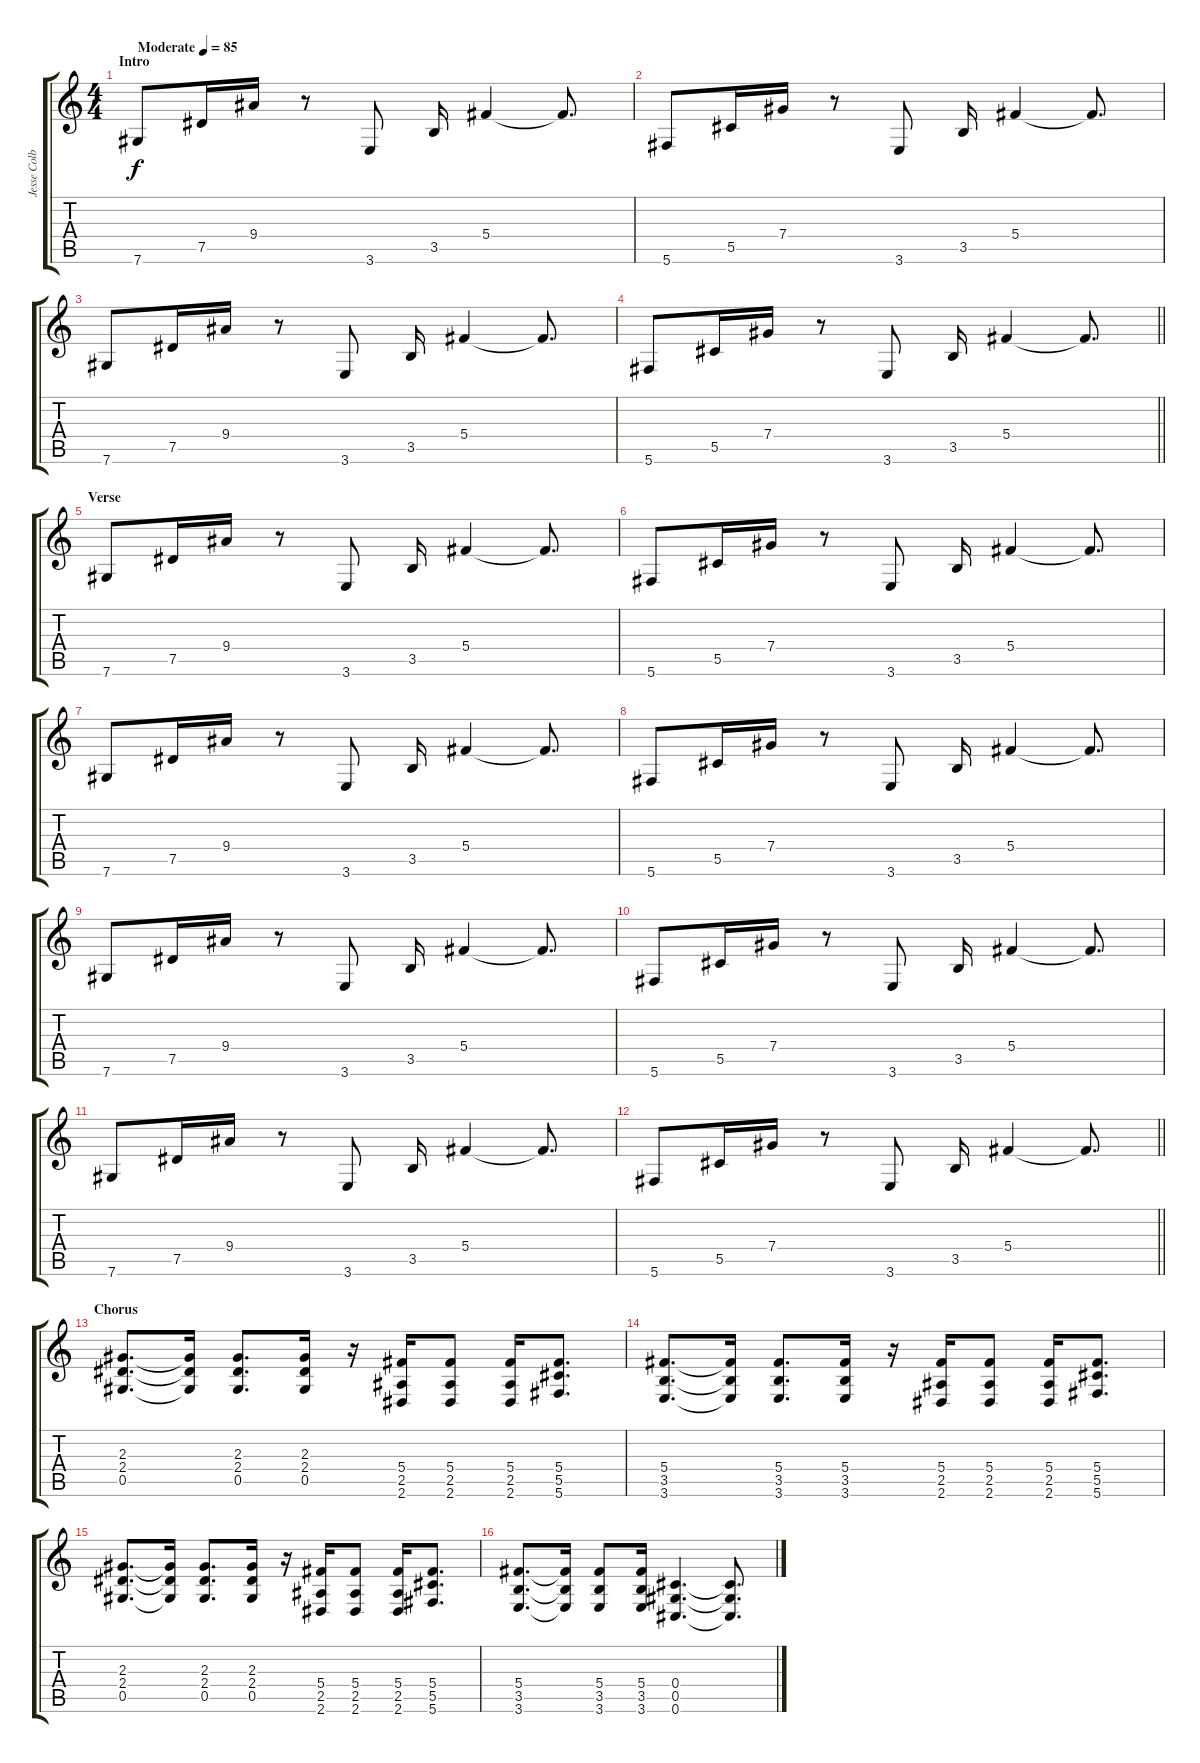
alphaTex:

\track ("Jesse Colburn" "Jesse Colb") {instrument overdrivenguitar}
\staff {score tabs}
\tuning (Eb4 Bb3 Gb3 Db3 Ab2 Db2) {hide}
\ts (4 4)
\section ("" "Intro")
\tempo (85 "Moderate")
\clef g2
\ks c
7.6.8{dy f volume 6 instrument acousticguitarsteel} 7.5.16 9.4.16 r.8 3.6.8 3.5.16 5.4.4 5.4{t}.8{d} |
5.6.8 5.5.16 7.4.16 r.8 3.6.8 3.5.16 5.4.4 5.4{t}.8{d} |
7.6.8 7.5.16 9.4.16 r.8 3.6.8 3.5.16 5.4.4 5.4{t}.8{d} |
\barLineRight lightlight
5.6.8 5.5.16 7.4.16 r.8 3.6.8 3.5.16 5.4.4 5.4{t}.8{d} |
\section ("" "Verse")
7.6.8{volume 10} 7.5.16 9.4.16 r.8 3.6.8 3.5.16 5.4.4 5.4{t}.8{d} |
5.6.8 5.5.16 7.4.16 r.8 3.6.8 3.5.16 5.4.4 5.4{t}.8{d} |
7.6.8 7.5.16 9.4.16 r.8 3.6.8 3.5.16 5.4.4 5.4{t}.8{d} |
5.6.8 5.5.16 7.4.16 r.8 3.6.8 3.5.16 5.4.4 5.4{t}.8{d} |
7.6.8 7.5.16 9.4.16 r.8 3.6.8 3.5.16 5.4.4 5.4{t}.8{d} |
5.6.8 5.5.16 7.4.16 r.8 3.6.8 3.5.16 5.4.4 5.4{t}.8{d} |
7.6.8 7.5.16 9.4.16 r.8 3.6.8 3.5.16 5.4.4 5.4{t}.8{d} |
\barLineRight lightlight
5.6.8 5.5.16 7.4.16 r.8 3.6.8 3.5.16 5.4.4 5.4{t}.8{d} |
\section ("" "Chorus")
(2.3 2.4 0.5).8{d instrument overdrivenguitar} (2.3{t} 2.4{t} 0.5{t}).16 (2.3 2.4 0.5).8{d} (2.3 2.4 0.5).16 r.16 (5.4 2.5 2.6).16 (5.4 2.5 2.6).8 (5.4 2.5 2.6).16 (5.4 5.5 5.6).8{d} |
(5.4 3.5 3.6).8{d} (5.4{t} 3.5{t} 3.6{t}).16 (5.4 3.5 3.6).8{d} (5.4 3.5 3.6).16 r.16 (5.4 2.5 2.6).16 (5.4 2.5 2.6).8 (5.4 2.5 2.6).16 (5.4 5.5 5.6).8{d} |
(2.3 2.4 0.5).8{d} (2.3{t} 2.4{t} 0.5{t}).16 (2.3 2.4 0.5).8{d} (2.3 2.4 0.5).16 r.16 (5.4 2.5 2.6).16 (5.4 2.5 2.6).8 (5.4 2.5 2.6).16 (5.4 5.5 5.6).8{d} |
(5.4 3.5 3.6).8{d} (5.4{t} 3.5{t} 3.6{t}).16 (5.4 3.5 3.6).8 (5.4 3.5 3.6).16 (0.4 0.5 0.6).4{d} (0.4{t} 0.5{t} 0.6{t}).8{d}
